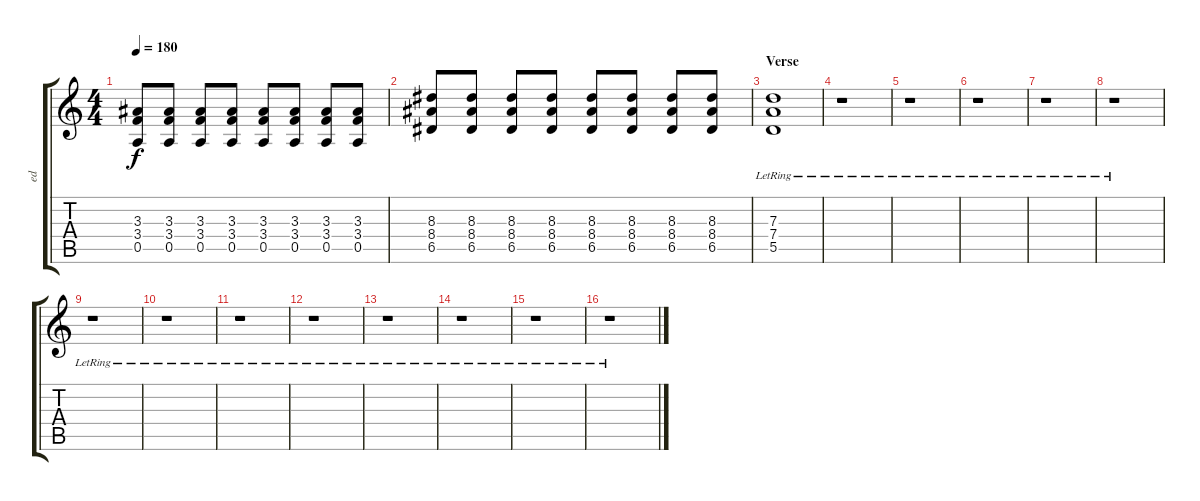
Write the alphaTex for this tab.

\track ("ed" "ed") {instrument distortionguitar}
\staff {score tabs}
\tuning (E4 B3 G3 D3 A2 E2) {hide}
\ts (4 4)
\tempo 180
\clef g2
\ks c
(3.3 3.4 0.5).8{dy f} (3.3 3.4 0.5).8 (3.3 3.4 0.5).8 (3.3 3.4 0.5).8 (3.3 3.4 0.5).8 (3.3 3.4 0.5).8 (3.3 3.4 0.5).8 (3.3 3.4 0.5).8 |
(8.3 8.4 6.5).8 (8.3 8.4 6.5).8 (8.3 8.4 6.5).8 (8.3 8.4 6.5).8 (8.3 8.4 6.5).8 (8.3 8.4 6.5).8 (8.3 8.4 6.5).8 (8.3 8.4 6.5).8 |
\section ("" "Verse")
(7.3{lr} 7.4{lr} 5.5).1 |
r.1 |
r.1 |
r.1 |
r.1 |
r.1 |
r.1 |
r.1 |
r.1 |
r.1 |
r.1 |
r.1 |
r.1 |
r.1
